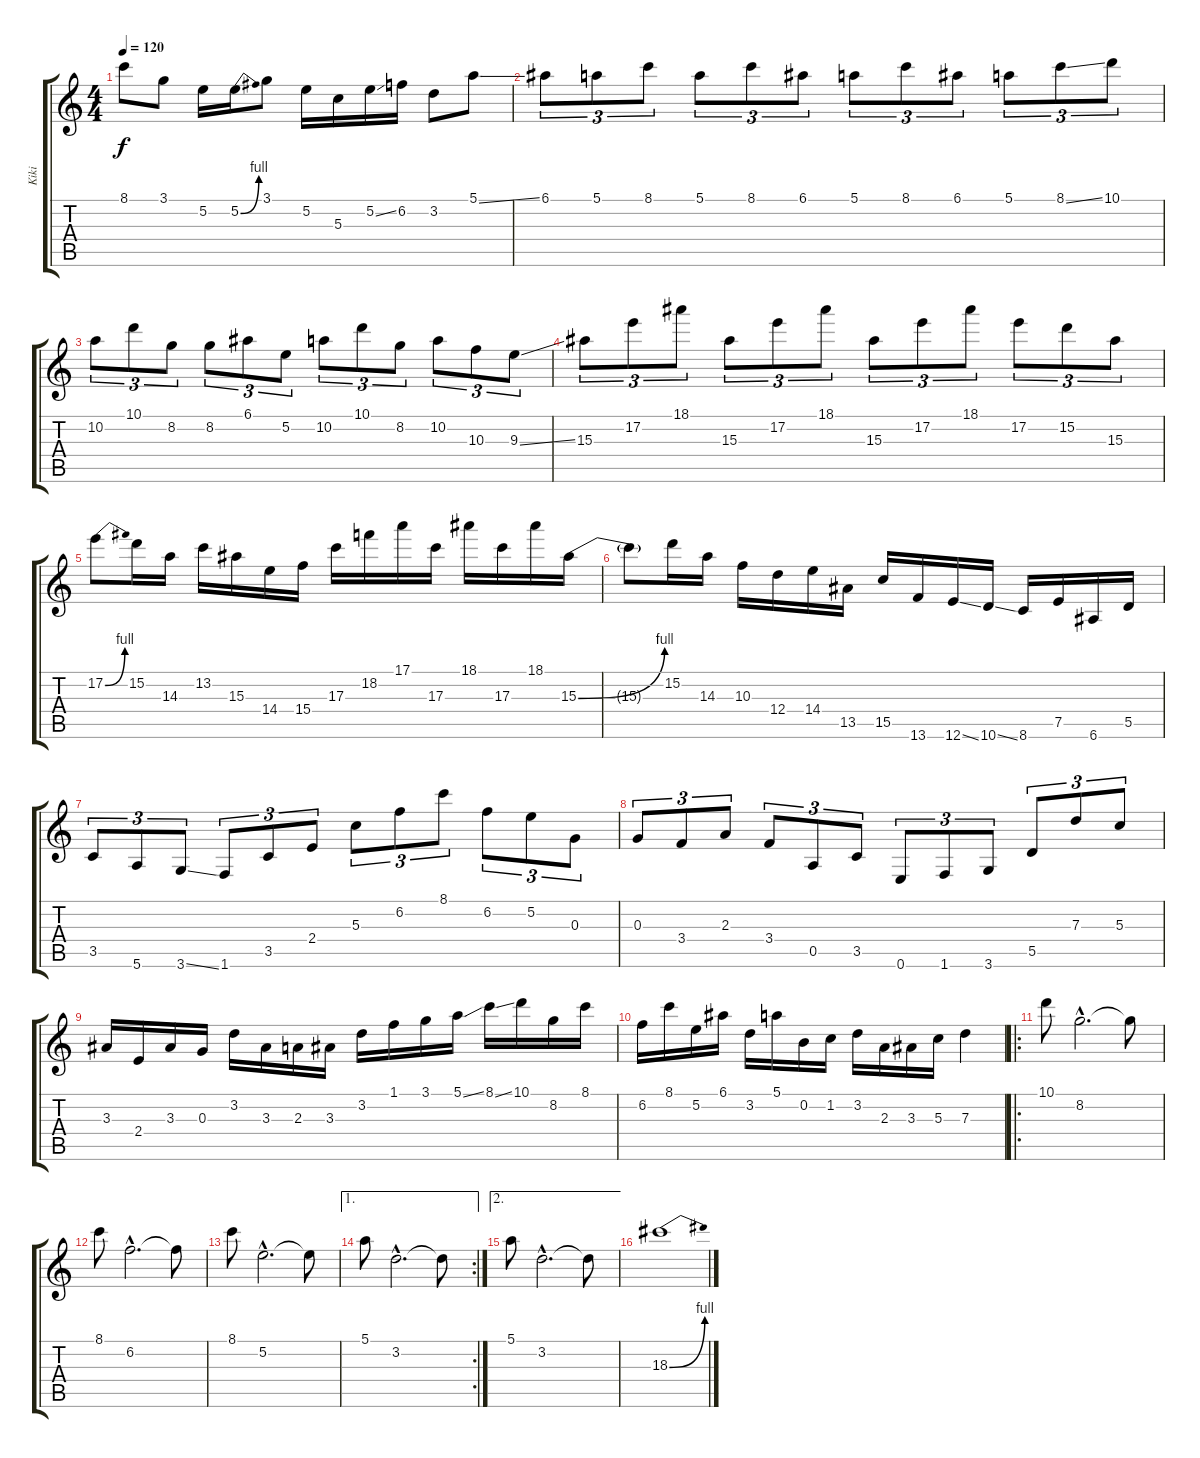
\track ("Kiki" "Kiki") {instrument acousticguitarsteel}
\staff {score tabs}
\tuning (E4 B3 G3 D3 A2 E2) {hide}
\ts (4 4)
\tempo 120
\clef g2
\ks c
8.1{t}.8{dy f} 3.1.8 5.2.16 5.2{be (bend 0 0 60 4)}.16 3.1.8 5.2.16 5.3.16 5.2{ss}.16 6.2.16 3.2.8 5.1{ss}.8 |
6.1.8{tu (3 2)} 5.1.8{tu (3 2)} 8.1.8{tu (3 2)} 5.1.8{tu (3 2)} 8.1.8{tu (3 2)} 6.1.8{tu (3 2)} 5.1.8{tu (3 2)} 8.1.8{tu (3 2)} 6.1.8{tu (3 2)} 5.1.8{tu (3 2)} 8.1{ss}.8{tu (3 2)} 10.1.8{tu (3 2)} |
10.2.8{tu (3 2)} 10.1.8{tu (3 2)} 8.2.8{tu (3 2)} 8.2.8{tu (3 2)} 6.1.8{tu (3 2)} 5.2.8{tu (3 2)} 10.2.8{tu (3 2)} 10.1.8{tu (3 2)} 8.2.8{tu (3 2)} 10.2.8{tu (3 2)} 10.3.8{tu (3 2)} 9.3{ss}.8{tu (3 2)} |
15.3.8{tu (3 2)} 17.2.8{tu (3 2)} 18.1.8{tu (3 2)} 15.3.8{tu (3 2)} 17.2.8{tu (3 2)} 18.1.8{tu (3 2)} 15.3.8{tu (3 2)} 17.2.8{tu (3 2)} 18.1.8{tu (3 2)} 17.2.8{tu (3 2)} 15.2.8{tu (3 2)} 15.3.8{tu (3 2)} |
17.2{be (bend 0 0 60 4)}.8 15.2.16 14.3.16 13.2.16 15.3.16 14.4.16 15.4.16 17.3.16 18.2.16 17.1.16 17.3.16 18.1.16 17.3.16 18.1.16 15.3{be (bend 0 0 60 4)}.16 |
15.3{t}.8 15.2.16 14.3.16 10.3.16 12.4.16 14.4.16 13.5.16 15.5.16 13.6.16 12.6{ss}.16 10.6{ss}.16 8.6.16 7.5.16 6.6.16 5.5.16 |
3.5.8{tu (3 2)} 5.6.8{tu (3 2)} 3.6{ss}.8{tu (3 2)} 1.6.8{tu (3 2)} 3.5.8{tu (3 2)} 2.4.8{tu (3 2)} 5.3.8{tu (3 2)} 6.2.8{tu (3 2)} 8.1.8{tu (3 2)} 6.2.8{tu (3 2)} 5.2.8{tu (3 2)} 0.3.8{tu (3 2)} |
0.3.8{tu (3 2)} 3.4.8{tu (3 2)} 2.3.8{tu (3 2)} 3.4.8{tu (3 2)} 0.5.8{tu (3 2)} 3.5.8{tu (3 2)} 0.6.8{tu (3 2)} 1.6.8{tu (3 2)} 3.6.8{tu (3 2)} 5.5.8{tu (3 2)} 7.3.8{tu (3 2)} 5.3.8{tu (3 2)} |
3.3.16 2.4.16 3.3.16 0.3.16 3.2.16 3.3.16 2.3.16 3.3.16 3.2.16 1.1.16 3.1.16 5.1{ss}.16 8.1{ss}.16 10.1.16 8.2.16 8.1.16 |
6.2.16 8.1.16 5.2.16 6.1.16 3.2.16 5.1.16 0.2.16 1.2.16 3.2.16 2.3.16 3.3.16 5.3.16 7.3.4 |
\ro
10.1.8 8.2{hac}.2{d} 8.2{t}.8 |
8.1.8 6.2{hac}.2{d} 6.2{t}.8 |
8.1.8 5.2{hac}.2{d} 5.2{t}.8 |
\ae 1
\rc 2
5.1.8 3.2{hac}.2{d} 3.2{t}.8 |
\ae 2
5.1.8 3.2{hac}.2{d} 3.2{t}.8 |
18.3{be (bend 0 0 60 4)}.1
